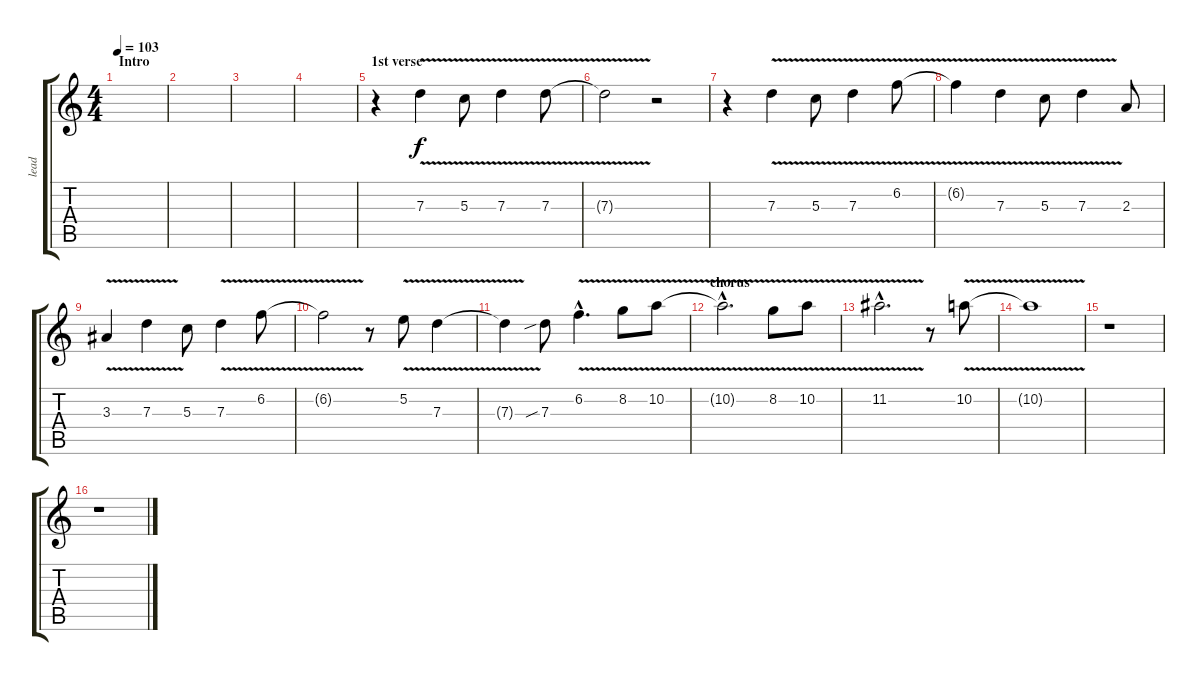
\track ("lead" "lead") {instrument acousticguitarnylon}
\staff {score tabs}
\tuning (E4 B3 G3 D3 A2 E2) {hide}
\ts (4 4)
\section ("" "Intro")
\tempo 103
\clef g2
\ks c
|
|
|
|
\section ("" "1st verse")
r.4 7.3{v}.4 5.3{v}.8 7.3{v}.4 7.3{v}.8 |
7.3{t}.2 r.2 |
r.4 7.3{v}.4 5.3{v}.8 7.3{v}.4 6.2{v}.8 |
6.2{t}.4 7.3{v}.4 5.3{v}.8 7.3{v}.4 2.3.8 |
3.3{v}.4 7.3{v}.4 5.3.8 7.3{v}.4 6.2{v}.8 |
6.2{t}.2 r.8 5.2{v}.8 7.3{v}.4 |
7.3{t}.4 7.3{sib}.8 6.2{v hac}.4{d} 8.2{v}.8 10.2{v}.8 |
\section ("" "chorus")
10.2{hac t}.2{d} 8.2{v}.8 10.2{v}.8 |
11.2{v hac}.2{d} r.8 10.2{v}.8 |
10.2{t}.1 |
r.1 |
r.1
